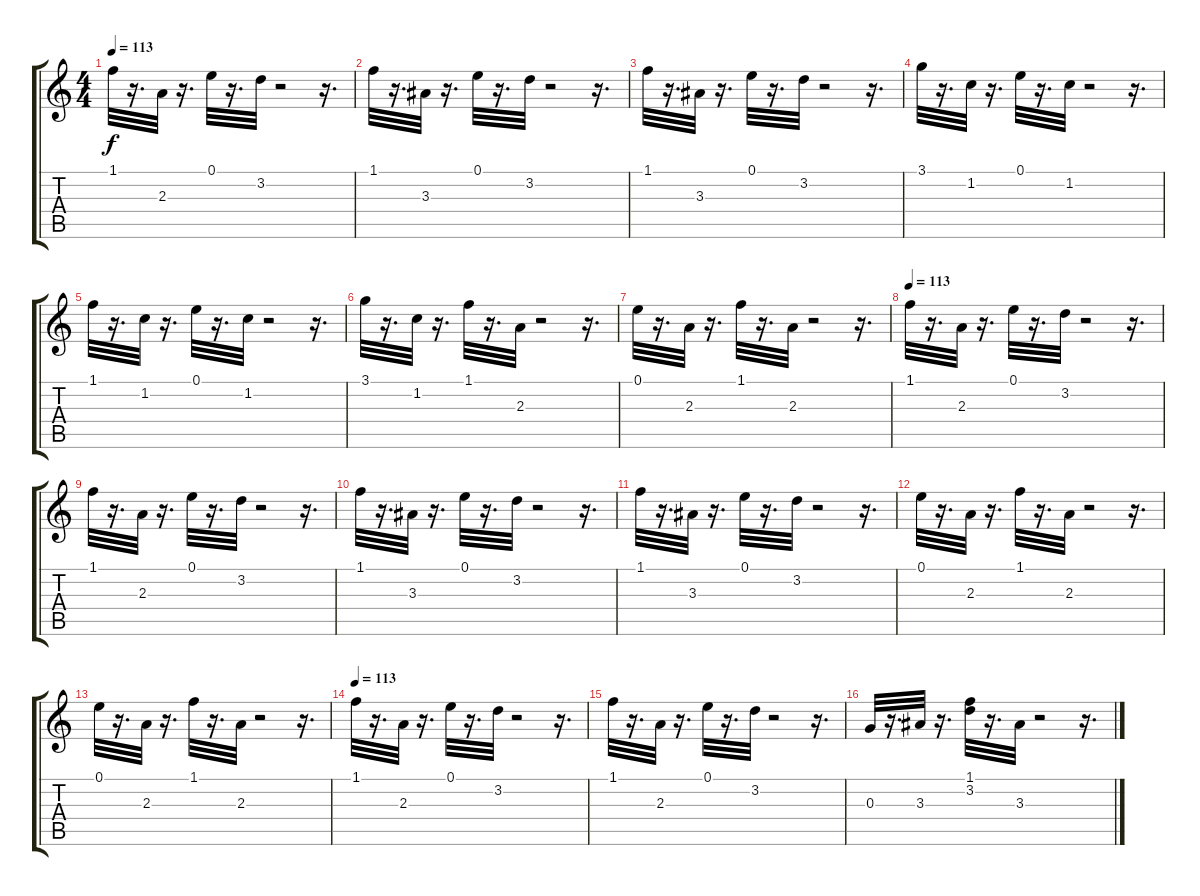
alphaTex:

\track "" {instrument electricbassfinger}
\staff {score tabs}
\tuning (E4 B3 G3 D3 A2 E2) {hide}
\ts (4 4)
\tempo 113
\clef g2
\ks c
1.1.32{dy f} r.16{d} 2.3.32 r.16{d} 0.1.32 r.16{d} 3.2.32 r.2 r.16{d} |
1.1.32 r.16{d} 3.3.32 r.16{d} 0.1.32 r.16{d} 3.2.32 r.2 r.16{d} |
1.1.32 r.16{d} 3.3.32 r.16{d} 0.1.32 r.16{d} 3.2.32 r.2 r.16{d} |
3.1.32 r.16{d} 1.2.32 r.16{d} 0.1.32 r.16{d} 1.2.32 r.2 r.16{d} |
1.1.32 r.16{d} 1.2.32 r.16{d} 0.1.32 r.16{d} 1.2.32 r.2 r.16{d} |
3.1.32 r.16{d} 1.2.32 r.16{d} 1.1.32 r.16{d} 2.3.32 r.2 r.16{d} |
0.1.32 r.16{d} 2.3.32 r.16{d} 1.1.32 r.16{d} 2.3.32 r.2 r.16{d} |
\tempo 113
1.1.32 r.16{d} 2.3.32 r.16{d} 0.1.32 r.16{d} 3.2.32 r.2 r.16{d} |
1.1.32 r.16{d} 2.3.32 r.16{d} 0.1.32 r.16{d} 3.2.32 r.2 r.16{d} |
1.1.32 r.16{d} 3.3.32 r.16{d} 0.1.32 r.16{d} 3.2.32 r.2 r.16{d} |
1.1.32 r.16{d} 3.3.32 r.16{d} 0.1.32 r.16{d} 3.2.32 r.2 r.16{d} |
0.1.32 r.16{d} 2.3.32 r.16{d} 1.1.32 r.16{d} 2.3.32 r.2 r.16{d} |
0.1.32 r.16{d} 2.3.32 r.16{d} 1.1.32 r.16{d} 2.3.32 r.2 r.16{d} |
\tempo 113
1.1.32 r.16{d} 2.3.32 r.16{d} 0.1.32 r.16{d} 3.2.32 r.2 r.16{d} |
1.1.32 r.16{d} 2.3.32 r.16{d} 0.1.32 r.16{d} 3.2.32 r.2 r.16{d} |
0.3.32 r.16{d} 3.3.32 r.16{d} (1.1 3.2).32 r.16{d} 3.3.32 r.2 r.16{d}
